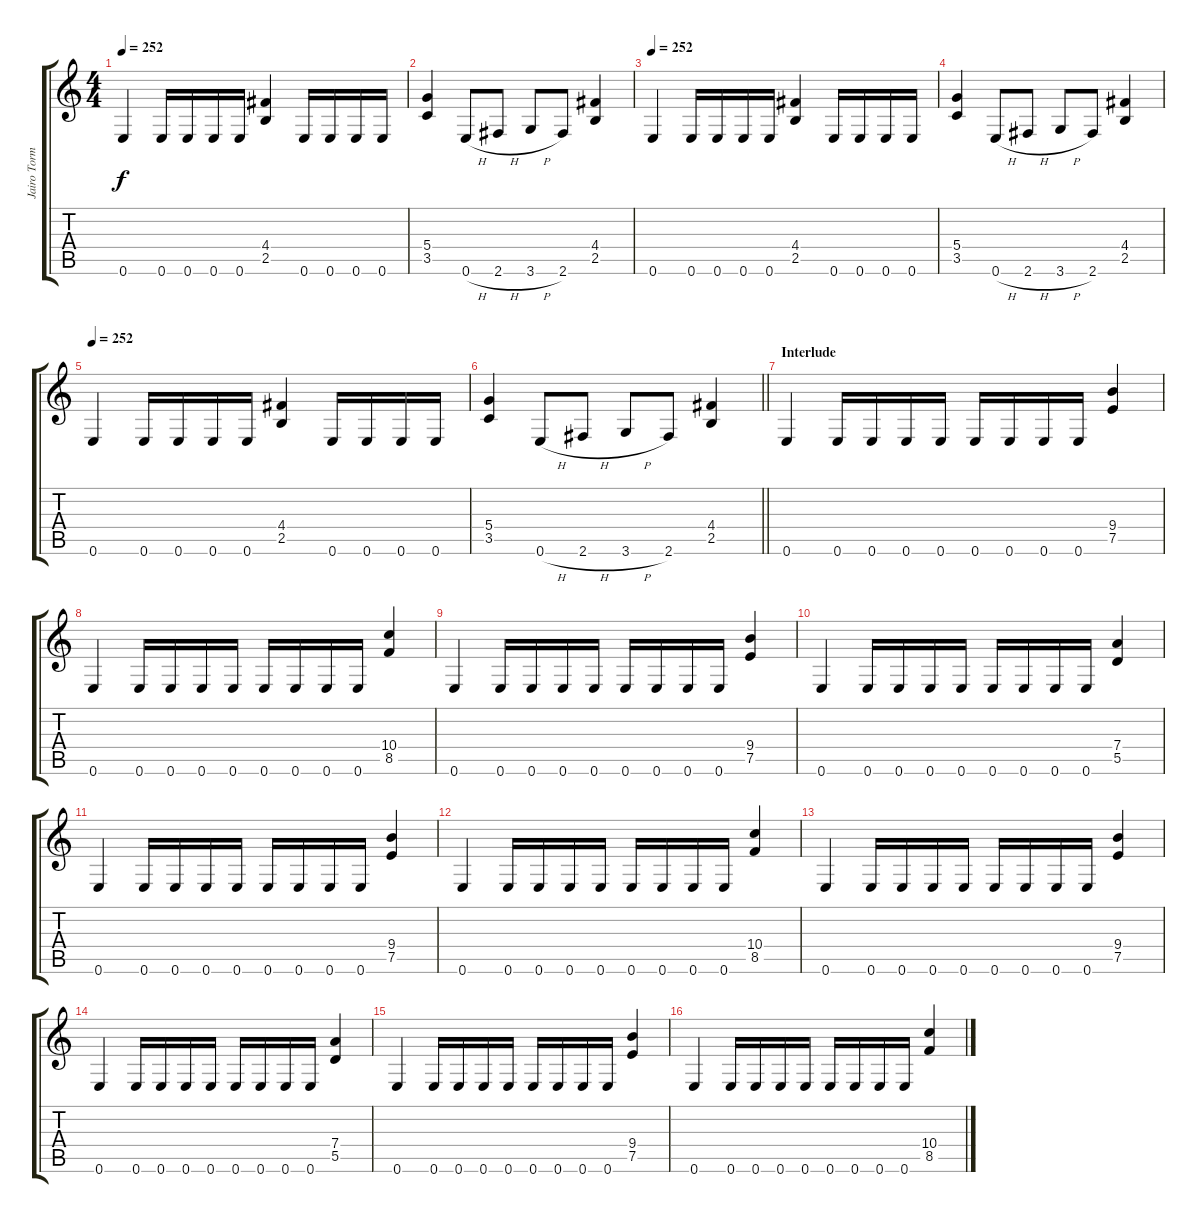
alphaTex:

\track ("Jairo Tormentor" "Jairo Torm") {instrument overdrivenguitar}
\staff {score tabs}
\tuning (E4 B3 G3 D3 A2 E2) {hide}
\ts (4 4)
\tempo 252
\clef g2
\ks c
0.6.4{dy f} 0.6.16 0.6.16 0.6.16 0.6.16 (4.4 2.5).4 0.6.16 0.6.16 0.6.16 0.6.16 |
(5.4 3.5).4 0.6{h}.8 2.6{h}.8 3.6{h}.8 2.6.8 (4.4 2.5).4 |
\tempo 252
0.6.4 0.6.16 0.6.16 0.6.16 0.6.16 (4.4 2.5).4 0.6.16 0.6.16 0.6.16 0.6.16 |
(5.4 3.5).4 0.6{h}.8 2.6{h}.8 3.6{h}.8 2.6.8 (4.4 2.5).4 |
\tempo 252
0.6.4 0.6.16 0.6.16 0.6.16 0.6.16 (4.4 2.5).4 0.6.16 0.6.16 0.6.16 0.6.16 |
\barLineRight lightlight
(5.4 3.5).4 0.6{h}.8 2.6{h}.8 3.6{h}.8 2.6.8 (4.4 2.5).4 |
\section ("" "Interlude")
0.6.4 0.6.16 0.6.16 0.6.16 0.6.16 0.6.16 0.6.16 0.6.16 0.6.16 (9.4 7.5).4 |
0.6.4 0.6.16 0.6.16 0.6.16 0.6.16 0.6.16 0.6.16 0.6.16 0.6.16 (10.4 8.5).4 |
0.6.4 0.6.16 0.6.16 0.6.16 0.6.16 0.6.16 0.6.16 0.6.16 0.6.16 (9.4 7.5).4 |
0.6.4 0.6.16 0.6.16 0.6.16 0.6.16 0.6.16 0.6.16 0.6.16 0.6.16 (7.4 5.5).4 |
0.6.4 0.6.16 0.6.16 0.6.16 0.6.16 0.6.16 0.6.16 0.6.16 0.6.16 (9.4 7.5).4 |
0.6.4 0.6.16 0.6.16 0.6.16 0.6.16 0.6.16 0.6.16 0.6.16 0.6.16 (10.4 8.5).4 |
0.6.4 0.6.16 0.6.16 0.6.16 0.6.16 0.6.16 0.6.16 0.6.16 0.6.16 (9.4 7.5).4 |
0.6.4 0.6.16 0.6.16 0.6.16 0.6.16 0.6.16 0.6.16 0.6.16 0.6.16 (7.4 5.5).4 |
0.6.4 0.6.16 0.6.16 0.6.16 0.6.16 0.6.16 0.6.16 0.6.16 0.6.16 (9.4 7.5).4 |
0.6.4 0.6.16 0.6.16 0.6.16 0.6.16 0.6.16 0.6.16 0.6.16 0.6.16 (10.4 8.5).4
